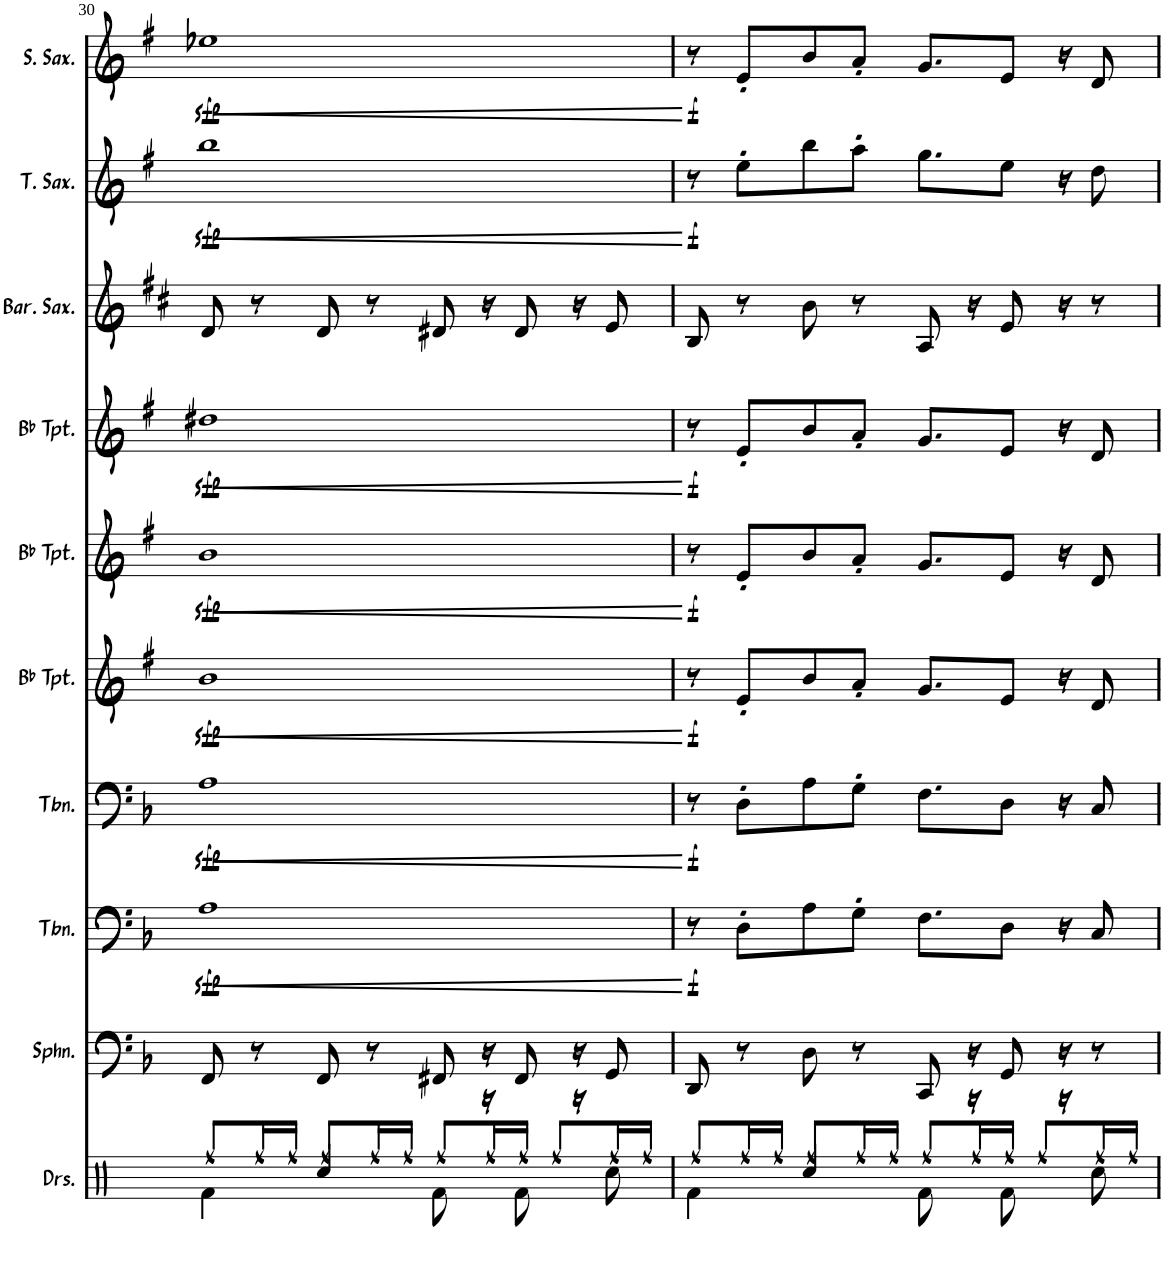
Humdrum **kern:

**kern	**kern	**kern	**dynam	**kern	**dynam	**kern	**dynam	**kern	**dynam	**kern	**dynam	**kern	**kern	**dynam	**kern	**dynam
*part10	*part9	*part8	*part8	*part7	*part7	*part6	*part6	*part5	*part5	*part4	*part4	*part3	*part2	*part2	*part1	*part1
*staff10	*staff9	*staff8	*staff8	*staff7	*staff7	*staff6	*staff6	*staff5	*staff5	*staff4	*staff4	*staff3	*staff2	*staff2	*staff1	*staff1
*I"Drumset	*I"Sousaphone	*I"Trombone	*	*I"Trombone	*	*I"Bb Trumpet	*	*I"Bb Trumpet	*	*I"Bb Trumpet	*	*I"Baritone Saxophone	*I"Tenor Saxophone	*	*I"Soprano Saxophone	*
*I'Drs.	*I'Sphn.	*I'Tbn.	*	*I'Tbn.	*	*I'Bb Tpt.	*	*I'Bb Tpt.	*	*I'Bb Tpt.	*	*I'Bar. Sax.	*I'T. Sax.	*	*I'S. Sax.	*
!!LO:PB:g=z
*clefX	*clefF4	*clefF4	*	*clefF4	*	*clefG2	*	*clefG2	*	*clefG2	*	*clefG2	*clefG2	*	*clefG2	*
*	*	*	*	*	*	*Trd1c2	*	*Trd1c2	*	*Trd1c2	*	*Trd12c21	*Trd8c14	*	*Trd1c2	*
*k[b-]	*k[b-]	*k[b-]	*	*k[b-]	*	*k[f#]	*	*k[f#]	*	*k[f#]	*	*k[f#c#]	*k[f#]	*	*k[f#]	*
*F:	*F:	*F:	*	*F:	*	*G:	*	*G:	*	*G:	*	*D:	*G:	*	*G:	*
*M4/4	*M4/4	*M4/4	*	*M4/4	*	*M4/4	*	*M4/4	*	*M4/4	*	*M4/4	*M4/4	*	*M4/4	*
=30	=30	=30	=30	=30	=30	=30	=30	=30	=30	=30	=30	=30	=30	=30	=30	=30
*^	*	*	*	*	*	*	*	*	*	*	*	*	*	*	*	*
!	!	!	!	!LO:HP:b	!	!LO:HP:b	!	!LO:HP:b	!	!LO:HP:b	!	!LO:HP:b	!	!	!LO:HP:b	!	!LO:HP:b
!	!	!	!	!LO:DY:n=1:b	!	!LO:DY:n=1:b	!	!LO:DY:n=1:b	!	!LO:DY:n=1:b	!	!LO:DY:n=1:b	!	!	!LO:DY:n=1:b	!	!LO:DY:n=1:b
4Rf\	8Rff/L	8FF/	1A	< sfp	1A	< sfp	1b	< sfp	1b	< sfp	1dd#X	< sfp	8d/	1bb	< sfp	1ee-X	< sfp
.	16Rff/L	8r	.	.	.	.	.	.	.	.	.	.	8r	.	.	.	.
.	16Rff/JJ	.	.	.	.	.	.	.	.	.	.	.	.	.	.	.	.
4Rcc/	8Rff/L	8FF/	.	.	.	.	.	.	.	.	.	.	8d/	.	.	.	.
.	16Rff/L	8r	.	.	.	.	.	.	.	.	.	.	8r	.	.	.	.
.	16Rff/JJ	.	.	.	.	.	.	.	.	.	.	.	.	.	.	.	.
8Rf\	8Rff/L	8FF#X/	.	.	.	.	.	.	.	.	.	.	8d#X/	.	.	.	.
16r	16Rff/L	16r	.	.	.	.	.	.	.	.	.	.	16r	.	.	.	.
8Rf\	16Rff/JJ	8FF#/	.	.	.	.	.	.	.	.	.	.	8d#/	.	.	.	.
.	8Rff/L	.	.	.	.	.	.	.	.	.	.	.	.	.	.	.	.
16r	.	16r	.	.	.	.	.	.	.	.	.	.	16r	.	.	.	.
8Rcc\	16Rff/L	8GG/	.	.	.	.	.	.	.	.	.	.	8e/	.	.	.	.
.	16Rff/JJ	.	.	.	.	.	.	.	.	.	.	.	.	.	.	.	.
*v	*v	*	*	*	*	*	*	*	*	*	*	*	*	*	*	*	*
.	.	.	[	.	[	.	[	.	[	.	[	.	.	[	.	[
=31	=31	=31	=31	=31	=31	=31	=31	=31	=31	=31	=31	=31	=31	=31	=31	=31
*^	*	*	*	*	*	*	*	*	*	*	*	*	*	*	*	*
!	!	!	!	!LO:DY:b	!	!LO:DY:b	!	!LO:DY:b	!	!LO:DY:b	!	!LO:DY:b	!	!	!LO:DY:b	!	!LO:DY:b
4Rf\	8Rff/L	8DD/	8r	f	8r	f	8r	f	8r	f	8r	f	8B/	8r	f	8r	f
.	16Rff/L	8r	8D'\L	.	8D'\L	.	8e'/L	.	8e'/L	.	8e'/L	.	8r	8ee'\L	.	8e'/L	.
.	16Rff/JJ	.	.	.	.	.	.	.	.	.	.	.	.	.	.	.	.
4Rcc/	8Rff/L	8D\	8A\	.	8A\	.	8b/	.	8b/	.	8b/	.	8b\	8bb\	.	8b/	.
.	16Rff/L	8r	8G'\J	.	8G'\J	.	8a'/J	.	8a'/J	.	8a'/J	.	8r	8aa'\J	.	8a'/J	.
.	16Rff/JJ	.	.	.	.	.	.	.	.	.	.	.	.	.	.	.	.
8Rf\	8Rff/L	8CC/	8.F\L	.	8.F\L	.	8.g/L	.	8.g/L	.	8.g/L	.	8A/	8.gg\L	.	8.g/L	.
16r	16Rff/L	16r	.	.	.	.	.	.	.	.	.	.	16r	.	.	.	.
8Rf\	16Rff/JJ	8GG/	8D\J	.	8D\J	.	8e/J	.	8e/J	.	8e/J	.	8e/	8ee\J	.	8e/J	.
.	8Rff/L	.	.	.	.	.	.	.	.	.	.	.	.	.	.	.	.
16r	.	16r	16r	.	16r	.	16r	.	16r	.	16r	.	16r	16r	.	16r	.
8Rcc\	16Rff/L	8r	8C/	.	8C/	.	8d/	.	8d/	.	8d/	.	8r	8dd\	.	8d/	.
.	16Rff/JJ	.	.	.	.	.	.	.	.	.	.	.	.	.	.	.	.
*v	*v	*	*	*	*	*	*	*	*	*	*	*	*	*	*	*	*
=	=	=	=	=	=	=	=	=	=	=	=	=	=	=	=	=
*-	*-	*-	*-	*-	*-	*-	*-	*-	*-	*-	*-	*-	*-	*-	*-	*-
